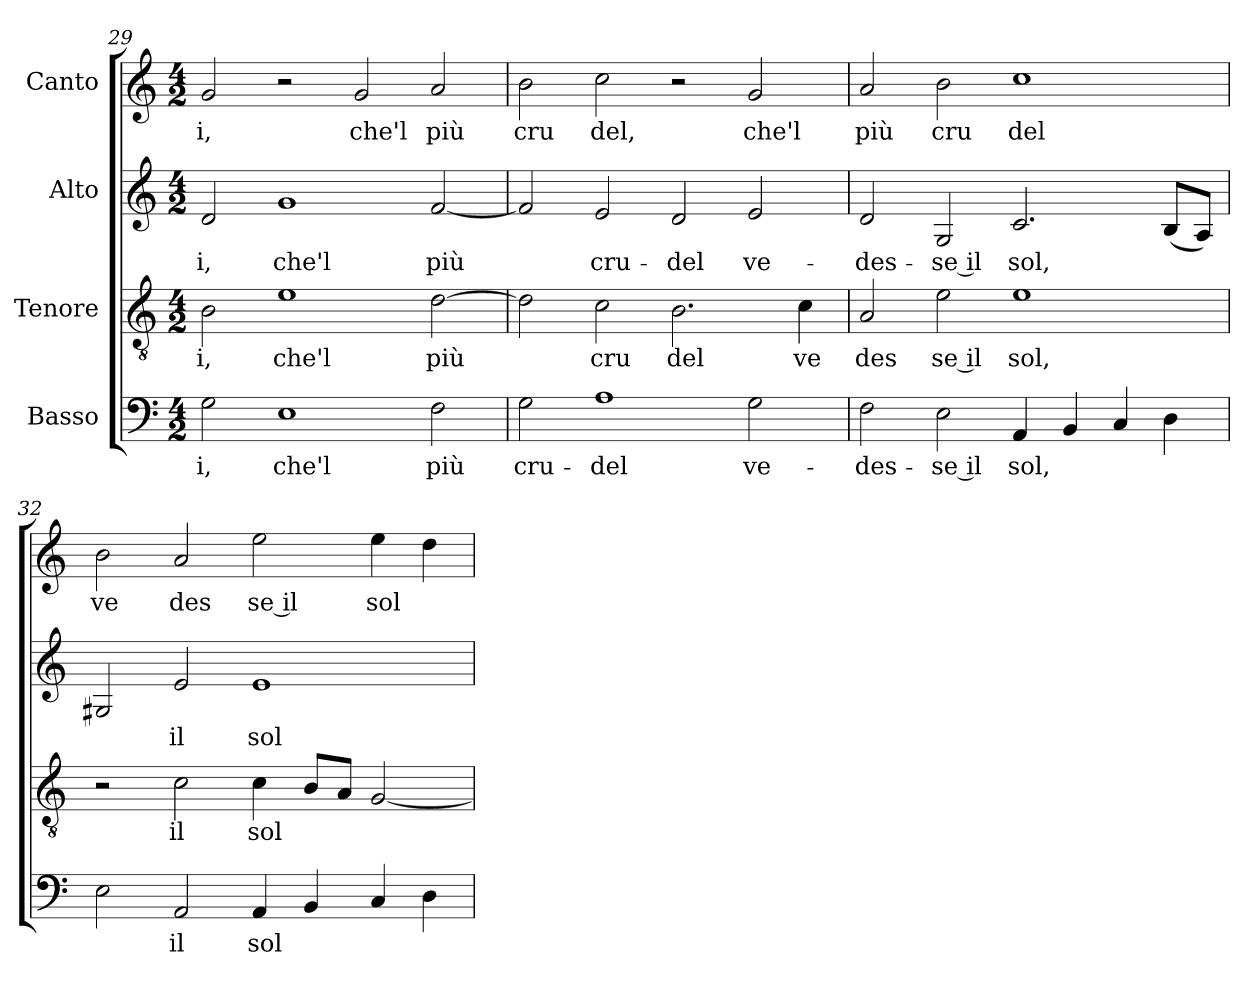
**kern	**text	**kern	**text	**kern	**text	**kern	**text
*part4	*part4	*part3	*part3	*part2	*part2	*part1	*part1
*staff4	*staff4	*staff3	*staff3	*staff2	*staff2	*staff1	*staff1
*I"Basso	*	*I"Tenore	*	*I"Alto	*	*I"Canto	*
!!LO:LB:g=z
*clefF4	*	*clefGv2	*	*clefG2	*	*clefG2	*
*M4/2	*	*M4/2	*	*M4/2	*	*M4/2	*
=29	=29	=29	=29	=29	=29	=29	=29
!	!LO:LY:b:cj	!	!LO:LY:b:cj	!	!LO:LY:b:cj	!	!LO:LY:b:cj
2G\	i,	2B\	i,	2d/	i,	2g/	i,
!	!LO:LY:b:cj	!	!LO:LY:b:cj	!	!LO:LY:b:cj	!	!
1E	che'l	1e	che'l	1g	che'l	2r	.
!	!	!	!	!	!	!	!LO:LY:b:cj
.	.	.	.	.	.	2g/	che'l
!	!LO:LY:b:cj	!	!LO:LY:b	!	!LO:LY:b	!	!LO:LY:b:cj
2F\	più	[>2d\	più	[<2f/	più	2a/	più
=30	=30	=30	=30	=30	=30	=30	=30
!	!LO:LY:b:cj	!	!	!	!	!	!LO:LY:b:cj
2G\	cru-	2d\]	.	2f/]	.	2b\	cru
!	!LO:LY:b:cj	!	!LO:LY:b:cj	!	!LO:LY:b:cj	!	!LO:LY:b:cj
1A	-del	2c\	cru	2e/	cru-	2cc\	del,
!	!	!	!LO:LY:b:cj	!	!LO:LY:b:cj	!	!
.	.	2.B\	del	2d/	-del	2r	.
!	!LO:LY:b:cj	!	!	!	!LO:LY:b:cj	!	!LO:LY:b:cj
2G\	ve-	.	.	2e/	ve-	2g/	che'l
!	!	!	!LO:LY:b:cj	!	!	!	!
.	.	4c\	ve	.	.	.	.
=31	=31	=31	=31	=31	=31	=31	=31
!	!LO:LY:b:cj	!	!LO:LY:b:cj	!	!LO:LY:b:cj	!	!LO:LY:b:cj
2F\	-des-	2A/	des	2d/	-des-	2a/	più
!	!LO:LY:b:rj	!	!LO:LY:b:rj	!	!LO:LY:b:rj	!	!LO:LY:b:cj
2E\	-se il	2e\	se il	2G/	-se il	2b\	cru
!	!LO:LY:b	!	!LO:LY:b:cj	!	!LO:LY:b	!	!LO:LY:b:cj
4AA/	sol,	1e	sol,	2.c/	sol,	1cc	del
4BB/	.	.	.	.	.	.	.
4C/	.	.	.	.	.	.	.
4D\	.	.	.	(>8B/L	.	.	.
.	.	.	.	8A/J)	.	.	.
=32	=32	=32	=32	=32	=32	=32	=32
!	!	!	!	!	!	!	!LO:LY:b:cj
2E\	.	2r	.	2G#X/	.	2b\	ve
!	!LO:LY:b:cj	!	!LO:LY:b:cj	!	!LO:LY:b:cj	!	!LO:LY:b:cj
2AA/	il	2c\	il	2e/	il	2a/	des
!	!LO:LY:b	!	!LO:LY:b	!	!LO:LY:b:cj	!	!LO:LY:b:rj
4AA/	sol	4c\	sol	1e	sol	2ee\	se il
4BB/	.	8B/L	.	.	.	.	.
.	.	8A/J	.	.	.	.	.
!	!	!	!	!	!	!	!LO:LY:b
4C/	.	[<2G/	.	.	.	4ee\	sol
4D\	.	.	.	.	.	4dd\	.
=	=	=	=	=	=	=	=
*-	*-	*-	*-	*-	*-	*-	*-
